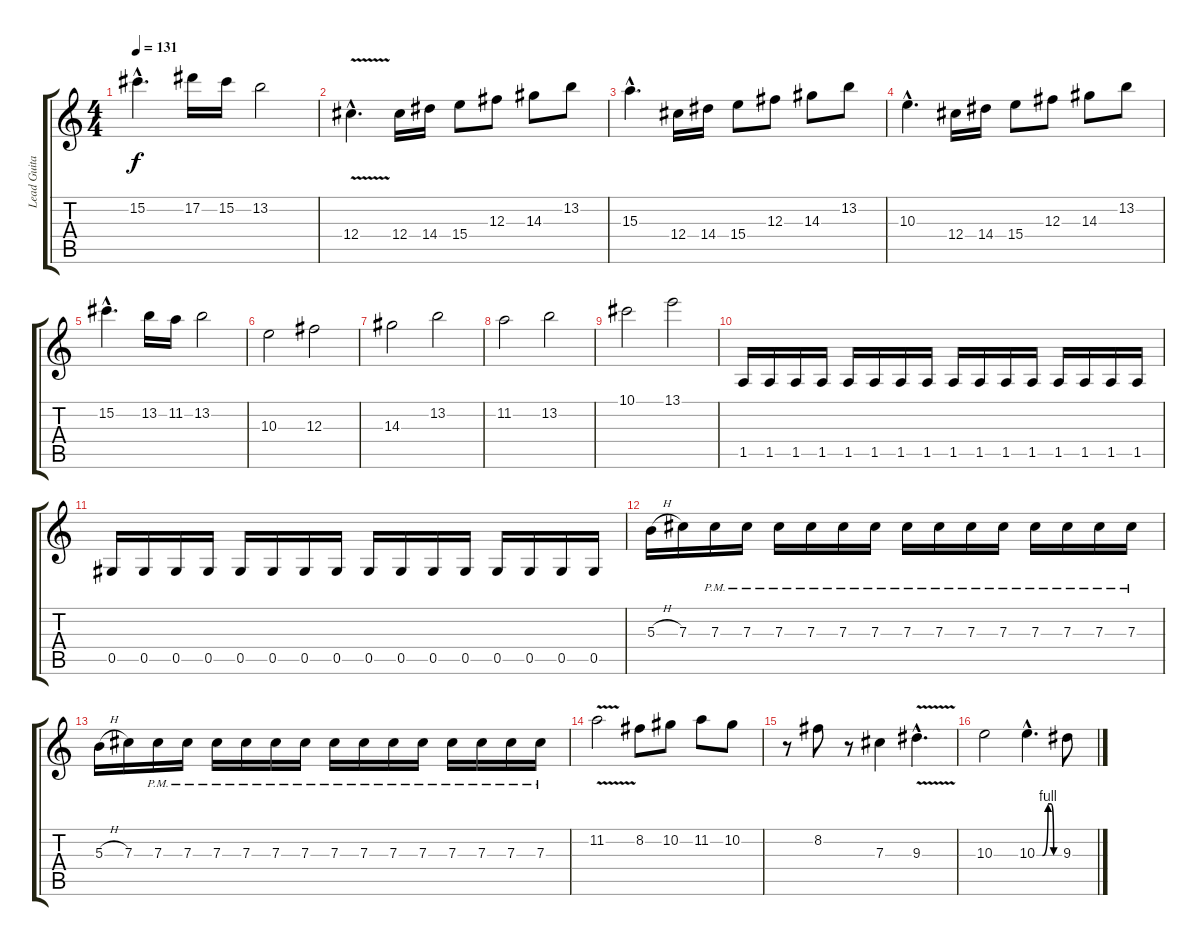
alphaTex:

\track ("Lead Guitar I" "Lead Guita") {instrument distortionguitar}
\staff {score tabs}
\tuning (Eb4 Bb3 Gb3 Db3 Ab2 Eb2) {hide}
\ts (4 4)
\tempo 131
\clef g2
\ks c
15.2{hac}.4{d dy f} 17.2.16 15.2.16 13.2.2 |
12.4{v hac}.4{d} 12.4.16 14.4.16 15.4.8 12.3.8 14.3.8 13.2.8 |
15.3{hac}.4{d} 12.4.16 14.4.16 15.4.8 12.3.8 14.3.8 13.2.8 |
10.3{hac}.4{d} 12.4.16 14.4.16 15.4.8 12.3.8 14.3.8 13.2.8 |
15.2{hac}.4{d} 13.2.16 11.2.16 13.2.2 |
\section ("" "")
10.3.2 12.3.2 |
14.3.2 13.2.2 |
11.2.2 13.2.2 |
10.1.2 13.1.2 |
\section ("" "")
1.5.16 1.5.16 1.5.16 1.5.16 1.5.16 1.5.16 1.5.16 1.5.16 1.5.16 1.5.16 1.5.16 1.5.16 1.5.16 1.5.16 1.5.16 1.5.16 |
0.5.16 0.5.16 0.5.16 0.5.16 0.5.16 0.5.16 0.5.16 0.5.16 0.5.16 0.5.16 0.5.16 0.5.16 0.5.16 0.5.16 0.5.16 0.5.16 |
5.3{h}.16 7.3.16 7.3{pm}.16 7.3{pm}.16 7.3{pm}.16 7.3{pm}.16 7.3{pm}.16 7.3{pm}.16 7.3{pm}.16 7.3{pm}.16 7.3{pm}.16 7.3{pm}.16 7.3{pm}.16 7.3{pm}.16 7.3{pm}.16 7.3{pm}.16 |
5.3{h}.16 7.3.16 7.3{pm}.16 7.3{pm}.16 7.3{pm}.16 7.3{pm}.16 7.3{pm}.16 7.3{pm}.16 7.3{pm}.16 7.3{pm}.16 7.3{pm}.16 7.3{pm}.16 7.3{pm}.16 7.3{pm}.16 7.3{pm}.16 7.3{pm}.16 |
\section ("" "")
11.2{v}.2 8.2.8 10.2.8 11.2.8 10.2.8 |
r.8 8.2.8 r.8 7.3.4 9.3{v hac}.4{d} |
10.3.2 10.3{be (custom 0 0 15 0 30 4 38 4 45 0 60 0) hac}.4{d} 9.3.8
